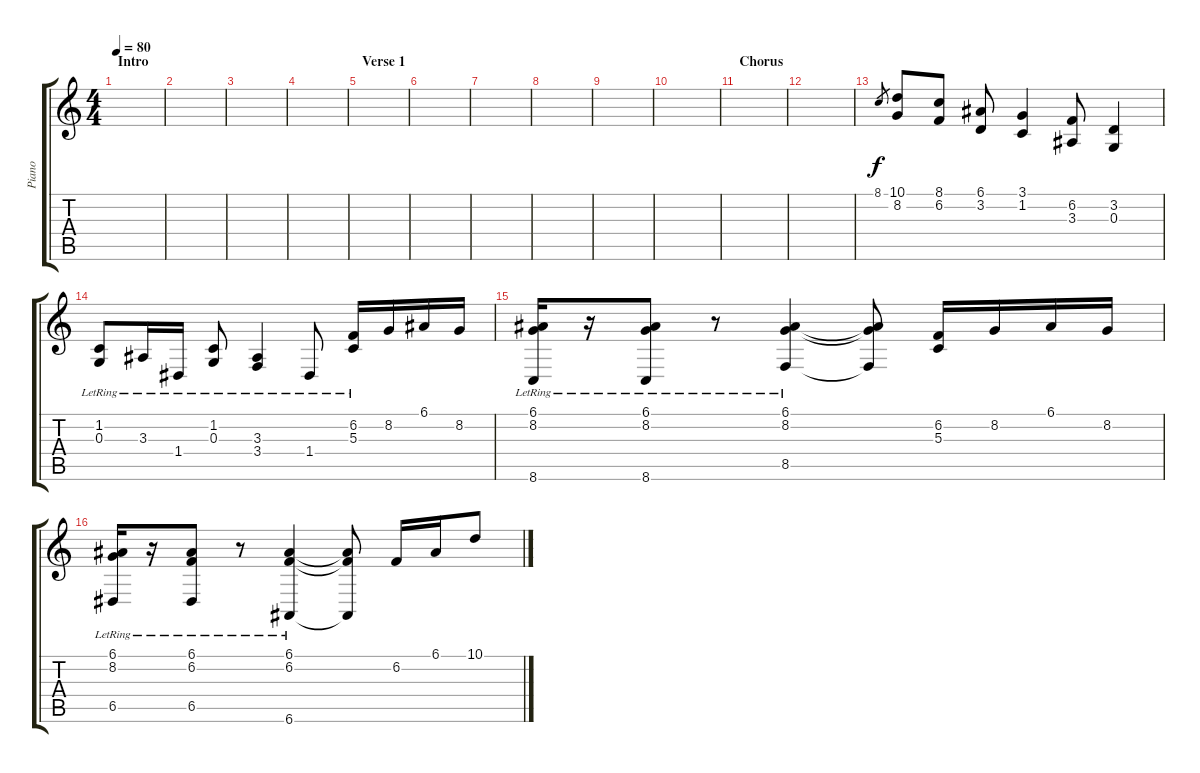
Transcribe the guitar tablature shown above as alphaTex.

\track ("Piano" "Piano") {instrument acousticgrandpiano}
\staff {score tabs}
\tuning (E4 B3 G3 D3 A2 E2) {hide}
\ts (4 4)
\section ("" "Intro")
\tempo 80
\clef g2
\ks c
|
|
|
|
\section ("" "Verse 1")
|
|
|
|
|
|
\section ("" "Chorus")
|
|
8.1.8{gr} (10.1 8.2).8 (8.1 6.2).8 (6.1 3.2).8 (3.1 1.2).4 (6.2 3.3).8 (3.2 0.3).4 |
(1.2{lr} 0.3).8 3.3{lr}.16 1.4{lr}.16 (1.2{lr} 0.3{lr}).8 (3.3{lr} 3.4{lr}).4 1.4{lr}.8 (6.2 5.3{lr}).16 8.2.16 6.1.16 8.2.16 |
(6.1{lr} 8.2 8.6).16 r.16 (6.1{lr} 8.2 8.6).8 r.8 (6.1{lr} 8.2 8.5).4 (6.1{t} 8.2{t} 8.5{t}).8 (6.2 5.3).16 8.2.16 6.1.16 8.2.16 |
(6.1{lr} 8.2 6.5).16 r.16 (6.1{lr} 6.2 6.5).8 r.8 (6.1{lr} 6.2 6.6).4 (6.1{t} 6.2{t} 6.6{t}).8 6.2.16 6.1.16 10.1.8
